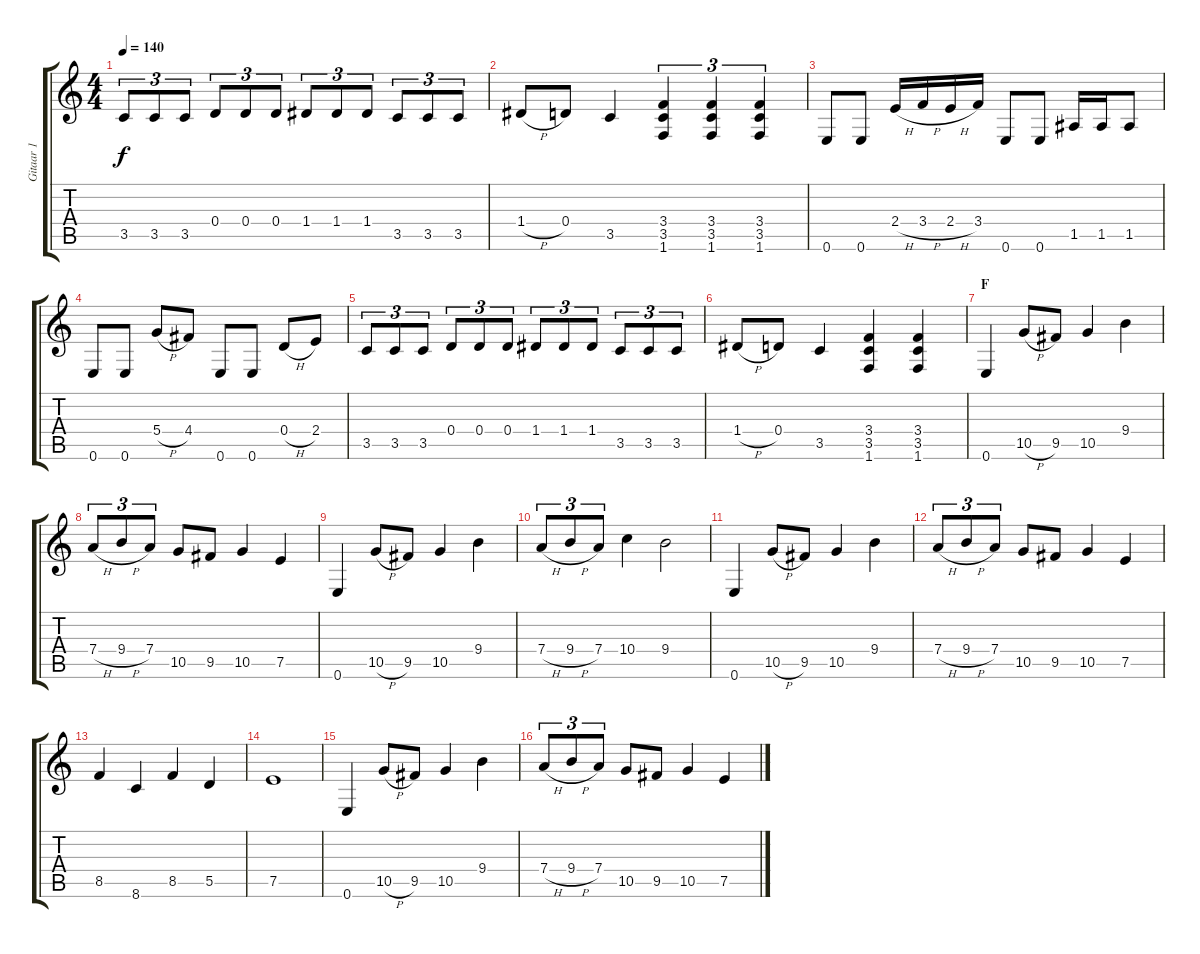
\track ("Gitaar 1" "Gitaar 1") {instrument overdrivenguitar}
\staff {score tabs}
\tuning (E4 B3 G3 D3 A2 E2) {hide}
\ts (4 4)
\tempo 140
\clef g2
\ks c
3.5.8{tu (3 2) dy f} 3.5.8{tu (3 2)} 3.5.8{tu (3 2)} 0.4.8{tu (3 2)} 0.4.8{tu (3 2)} 0.4.8{tu (3 2)} 1.4.8{tu (3 2)} 1.4.8{tu (3 2)} 1.4.8{tu (3 2)} 3.5.8{tu (3 2)} 3.5.8{tu (3 2)} 3.5.8{tu (3 2)} |
1.4{h}.8 0.4.8 3.5.4 (3.4 3.5 1.6).4{tu (3 2)} (3.4 3.5 1.6).4{tu (3 2)} (3.4 3.5 1.6).4{tu (3 2)} |
0.6.8 0.6.8 2.4{h}.16 3.4{h}.16 2.4{h}.16 3.4.16 0.6.8 0.6.8 1.5.16 1.5.16 1.5.8 |
0.6.8 0.6.8 5.4{h}.8 4.4.8 0.6.8 0.6.8 0.4{h}.8 2.4.8 |
3.5.8{tu (3 2)} 3.5.8{tu (3 2)} 3.5.8{tu (3 2)} 0.4.8{tu (3 2)} 0.4.8{tu (3 2)} 0.4.8{tu (3 2)} 1.4.8{tu (3 2)} 1.4.8{tu (3 2)} 1.4.8{tu (3 2)} 3.5.8{tu (3 2)} 3.5.8{tu (3 2)} 3.5.8{tu (3 2)} |
1.4{h}.8 0.4.8 3.5.4 (3.4 3.5 1.6).4 (3.4 3.5 1.6).4 |
\section ("" "F")
0.6.4 10.5{h}.8 9.5.8 10.5.4 9.4.4 |
7.4{h}.8{tu (3 2)} 9.4{h}.8{tu (3 2)} 7.4.8{tu (3 2)} 10.5.8 9.5.8 10.5.4 7.5.4 |
0.6.4 10.5{h}.8 9.5.8 10.5.4 9.4.4 |
7.4{h}.8{tu (3 2)} 9.4{h}.8{tu (3 2)} 7.4.8{tu (3 2)} 10.4.4 9.4.2 |
0.6.4 10.5{h}.8 9.5.8 10.5.4 9.4.4 |
7.4{h}.8{tu (3 2)} 9.4{h}.8{tu (3 2)} 7.4.8{tu (3 2)} 10.5.8 9.5.8 10.5.4 7.5.4 |
8.5.4 8.6.4 8.5.4 5.5.4 |
7.5.1 |
0.6.4 10.5{h}.8 9.5.8 10.5.4 9.4.4 |
7.4{h}.8{tu (3 2)} 9.4{h}.8{tu (3 2)} 7.4.8{tu (3 2)} 10.5.8 9.5.8 10.5.4 7.5.4
